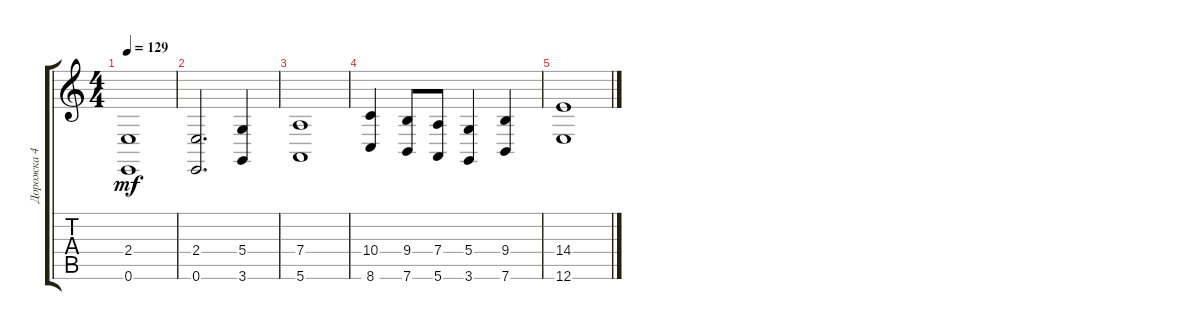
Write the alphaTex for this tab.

\track ("Дорожка 4" "Дорожка 4") {instrument lead5charang}
\staff {score tabs}
\tuning (E4 B3 G3 D3 A2 E2) {hide}
\ts (4 4)
\tempo 129
\clef g2
\ks c
(2.4 0.6).1{dy mf} |
(2.4 0.6).2{d} (5.4 3.6).4 |
(7.4 5.6).1 |
(10.4 8.6).4 (9.4 7.6).8 (7.4 5.6).8 (5.4 3.6).4 (9.4 7.6).4 |
(14.4 12.6).1
